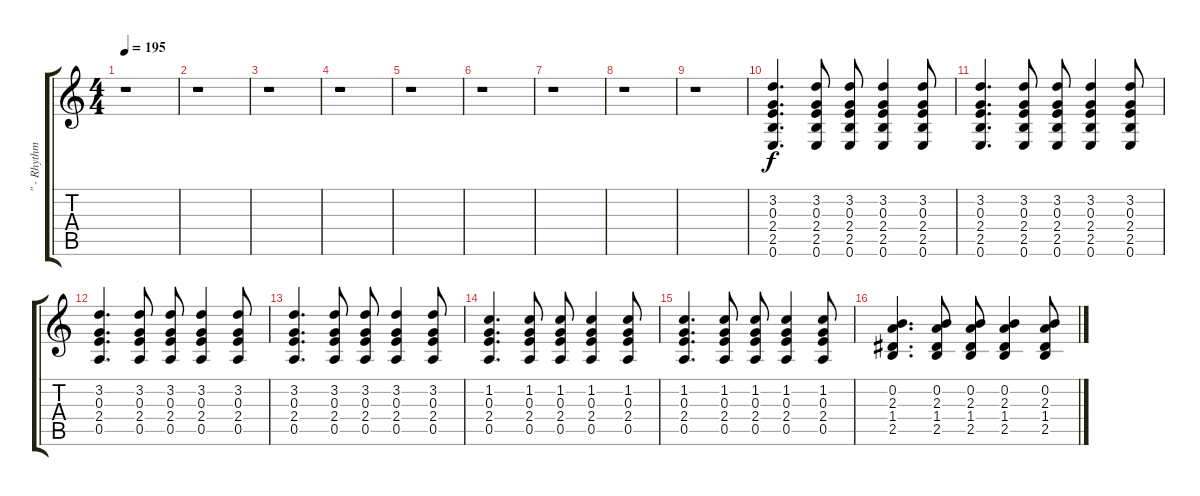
\track ("\" - Rhythm Guitar (Center)" "\" - Rhythm") {instrument overdrivenguitar}
\staff {score tabs}
\tuning (E4 B3 G3 D3 A2 E2) {hide}
\ts (4 4)
\tempo 195
\clef g2
\ks c
r.1{dy f} |
r.1 |
r.1 |
r.1 |
r.1 |
r.1 |
r.1 |
r.1 |
r.1 |
(3.2 0.3 2.4 2.5 0.6).4{d} (3.2 0.3 2.4 2.5 0.6).8 (3.2 0.3 2.4 2.5 0.6).8 (3.2 0.3 2.4 2.5 0.6).4 (3.2 0.3 2.4 2.5 0.6).8 |
(3.2 0.3 2.4 2.5 0.6).4{d} (3.2 0.3 2.4 2.5 0.6).8 (3.2 0.3 2.4 2.5 0.6).8 (3.2 0.3 2.4 2.5 0.6).4 (3.2 0.3 2.4 2.5 0.6).8 |
(3.2 0.3 2.4 0.5).4{d} (3.2 0.3 2.4 0.5).8 (3.2 0.3 2.4 0.5).8 (3.2 0.3 2.4 0.5).4 (3.2 0.3 2.4 0.5).8 |
(3.2 0.3 2.4 0.5).4{d} (3.2 0.3 2.4 0.5).8 (3.2 0.3 2.4 0.5).8 (3.2 0.3 2.4 0.5).4 (3.2 0.3 2.4 0.5).8 |
(1.2 0.3 2.4 0.5).4{d} (1.2 0.3 2.4 0.5).8 (1.2 0.3 2.4 0.5).8 (1.2 0.3 2.4 0.5).4 (1.2 0.3 2.4 0.5).8 |
(1.2 0.3 2.4 0.5).4{d} (1.2 0.3 2.4 0.5).8 (1.2 0.3 2.4 0.5).8 (1.2 0.3 2.4 0.5).4 (1.2 0.3 2.4 0.5).8 |
(0.2 2.3 1.4 2.5).4{d} (0.2 2.3 1.4 2.5).8 (0.2 2.3 1.4 2.5).8 (0.2 2.3 1.4 2.5).4 (0.2 2.3 1.4 2.5).8
